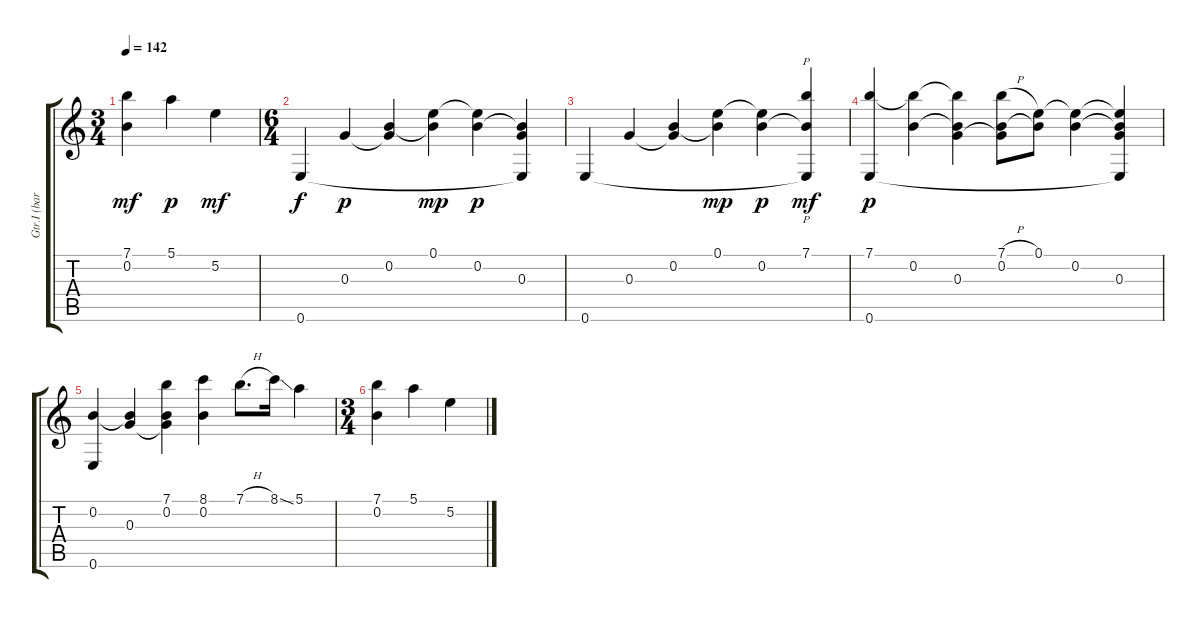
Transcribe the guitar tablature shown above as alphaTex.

\track ("Gtr.I (bare)" "Gtr.I (bar") {instrument acousticguitarsteel}
\staff {score tabs}
\tuning (E4 B3 G3 D3 A2 E2) {hide}
\ts (3 4)
\tempo 142
\clef g2
\ks c
(7.1 0.2).4{dy mf} 5.1.4{dy p} 5.2.4{dy mf} |
\ts (6 4)
0.6.4{dy f volume 4} 0.3.4{dy p} (0.2 0.3{t}).4 (0.1 0.2{t}).4{dy mp} (0.1{t} 0.2).4{dy p} (0.2{t} 0.3 0.6{t}).4 |
0.6.4 0.3.4 (0.2 0.3{t}).4 (0.1 0.2{t}).4{dy mp} (0.1{t} 0.2).4{dy p} (7.1 0.2{t} 0.6{t}).4{p dy mf} |
(7.1 0.6).4{dy p} (7.1{t} 0.2).4 (7.1{t} 0.2{t} 0.3).4 (7.1{h} 0.2 0.3{t}).8 (0.1 0.2{t}).8 (0.1{t} 0.2).4 (0.1{t} 0.2{t} 0.3 0.6{t}).4 |
(0.2 0.6).4{volume 0} (0.2{t} 0.3).4 (7.1 0.2 0.3{t}).4 (8.1 0.2).4 7.1{h}.8{d} 8.1{ss}.16 5.1.4 |
\ts (3 4)
(7.1 0.2).4 5.1.4 5.2.4
